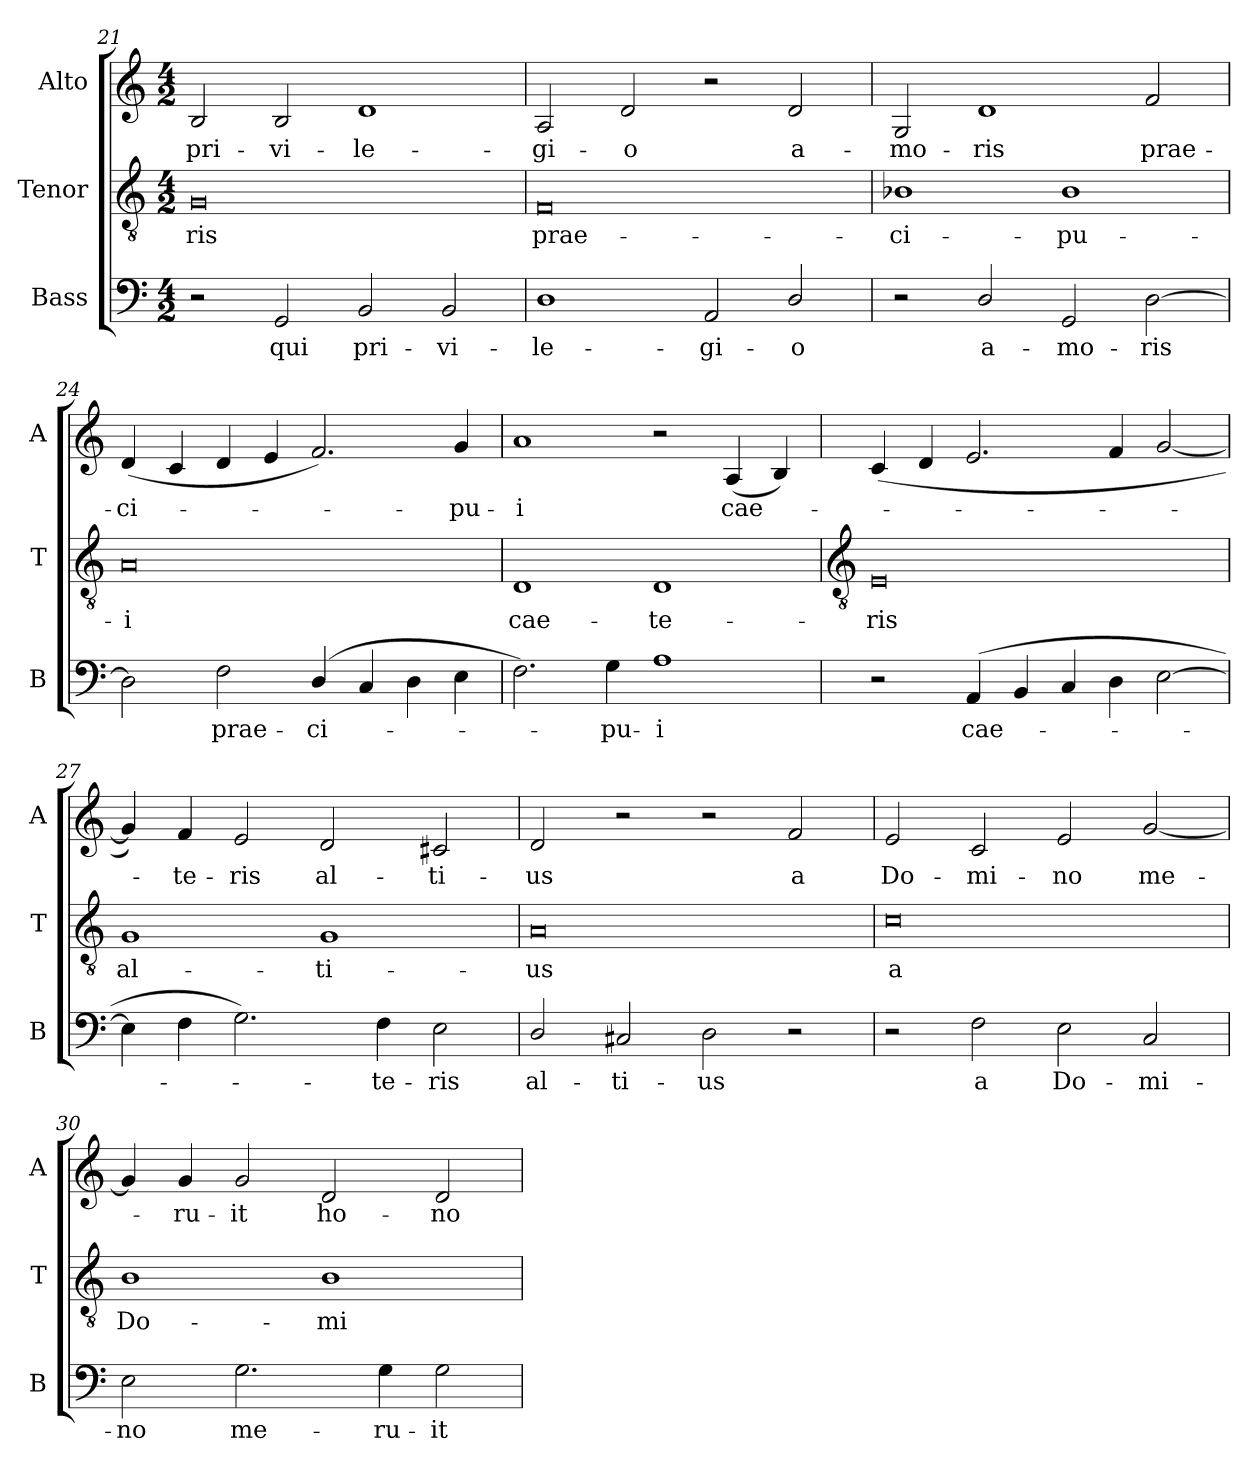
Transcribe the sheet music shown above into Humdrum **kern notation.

**kern	**text	**kern	**text	**kern	**text
*part3	*part3	*part2	*part2	*part1	*part1
*staff3	*staff3	*staff2	*staff2	*staff1	*staff1
*I"Bass	*	*I"Tenor	*	*I"Alto	*
*I'B	*	*I'T	*	*I'A	*
!!LO:LB:g=z
*clefF4	*	*clefGv2	*	*clefG2	*
*k[]	*	*k[]	*	*k[]	*
*C:	*	*C:	*	*C:	*
*M4/2	*	*M4/2	*	*M4/2	*
=21	=21	=21	=21	=21	=21
!	!	!	!LO:LY:b	!	!LO:LY:b
2r	.	0G	-ris	2B	pri-
!	!LO:LY:b	!	!	!	!LO:LY:b
2GG	qui	.	.	2B	-vi-
!	!LO:LY:b	!	!	!	!LO:LY:b
2BB	pri-	.	.	1d	-le-
!	!LO:LY:b	!	!	!	!
2BB	-vi-	.	.	.	.
=22	=22	=22	=22	=22	=22
!	!LO:LY:b	!	!LO:LY:b	!	!LO:LY:b
1D	-le-	0F	prae-	2A	-gi-
!	!	!	!	!	!LO:LY:b
.	.	.	.	2d	-o
!	!LO:LY:b	!	!	!	!
2AA	-gi-	.	.	2r	.
!	!LO:LY:b	!	!	!	!LO:LY:b
2D/	-o	.	.	2d	a-
=23	=23	=23	=23	=23	=23
!	!	!	!LO:LY:b	!	!LO:LY:b
2r	.	1B-X	-ci-	2G	-mo-
!	!LO:LY:b	!	!	!	!LO:LY:b
2D/	a-	.	.	1d	-ris
!	!LO:LY:b	!	!LO:LY:b	!	!
2GG	-mo-	1B-	-pu-	.	.
!	!LO:LY:b	!	!	!	!LO:LY:b
[2D	-ris	.	.	2f	prae-
=24	=24	=24	=24	=24	=24
!	!	!	!LO:LY:b	!	!LO:LY:b
2D]	.	0A	-i	(<4d	-ci-
.	.	.	.	4c	.
!	!LO:LY:b	!	!	!	!
2F	prae-	.	.	4d	.
.	.	.	.	4e	.
!	!LO:LY:b	!	!	!	!
(>4D/	-ci-	.	.	2.f)	.
4C	.	.	.	.	.
4D	.	.	.	.	.
!	!	!	!	!	!LO:LY:b
4E	.	.	.	4g	pu-
=25	=25	=25	=25	=25	=25
!	!	!	!LO:LY:b	!	!LO:LY:b
2.F)	.	1D	cae-	1a	-i
!	!LO:LY:b	!	!	!	!
4G	pu-	.	.	.	.
!	!LO:LY:b	!	!LO:LY:b	!	!
1A	-i	1D	-te-	2r	.
!	!	!	!	!	!LO:LY:b
.	.	.	.	(<4A	cae-
.	.	.	.	4B)	.
!!LO:LB:g=z
=26	=26	=26	=26	=26	=26
*	*	*clefGv2	*	*	*
!	!	!	!LO:LY:b	!	!
2r	.	0E	-ris	(<4c	.
.	.	.	.	4d	.
!	!LO:LY:b	!	!	!	!
(>4AA	cae-	.	.	2.e	.
4BB	.	.	.	.	.
4C	.	.	.	.	.
4D	.	.	.	4f	.
[2E	.	.	.	[2g/	.
=27	=27	=27	=27	=27	=27
!	!	!	!LO:LY:b	!	!
4E]	.	1G	al-	4g/])	.
!	!	!	!	!	!LO:LY:b
4F	.	.	.	4f	te-
!	!	!	!	!	!LO:LY:b
2.G)	.	.	.	2e	-ris
!	!	!	!LO:LY:b	!	!LO:LY:b
.	.	1G	-ti-	2d	al-
!	!LO:LY:b	!	!	!	!
4F	te-	.	.	.	.
!	!LO:LY:b	!	!	!	!LO:LY:b
2E	-ris	.	.	2c#X	-ti-
=28	=28	=28	=28	=28	=28
!	!LO:LY:b	!	!LO:LY:b	!	!LO:LY:b
2D/	al-	0A	-us	2d	-us
!	!LO:LY:b	!	!	!	!
2C#X	-ti-	.	.	2r	.
!	!LO:LY:b	!	!	!	!
2D	-us	.	.	2r	.
!	!	!	!	!	!LO:LY:b
2r	.	.	.	2f	a
=29	=29	=29	=29	=29	=29
!	!	!	!LO:LY:b	!	!LO:LY:b
2r	.	0c	a	2e	Do-
!	!LO:LY:b	!	!	!	!LO:LY:b
2F	a	.	.	2c	-mi-
!	!LO:LY:b	!	!	!	!LO:LY:b
2E	Do-	.	.	2e	-no
!	!LO:LY:b	!	!	!	!LO:LY:b
2C	-mi-	.	.	[2g/	me-
=30	=30	=30	=30	=30	=30
!	!LO:LY:b	!	!LO:LY:b	!	!
2E	-no	1B	Do-	4g/]	.
!	!	!	!	!	!LO:LY:b
.	.	.	.	4g/	ru-
!	!LO:LY:b	!	!	!	!LO:LY:b
2.G	me-	.	.	2g/	-it
!	!	!	!LO:LY:b	!	!LO:LY:b
.	.	1B	-mi-	2d	ho-
!	!LO:LY:b	!	!	!	!
4G	-ru-	.	.	.	.
!	!LO:LY:b	!	!	!	!LO:LY:b
2G	-it	.	.	2d	-no-
=	=	=	=	=	=
*-	*-	*-	*-	*-	*-
